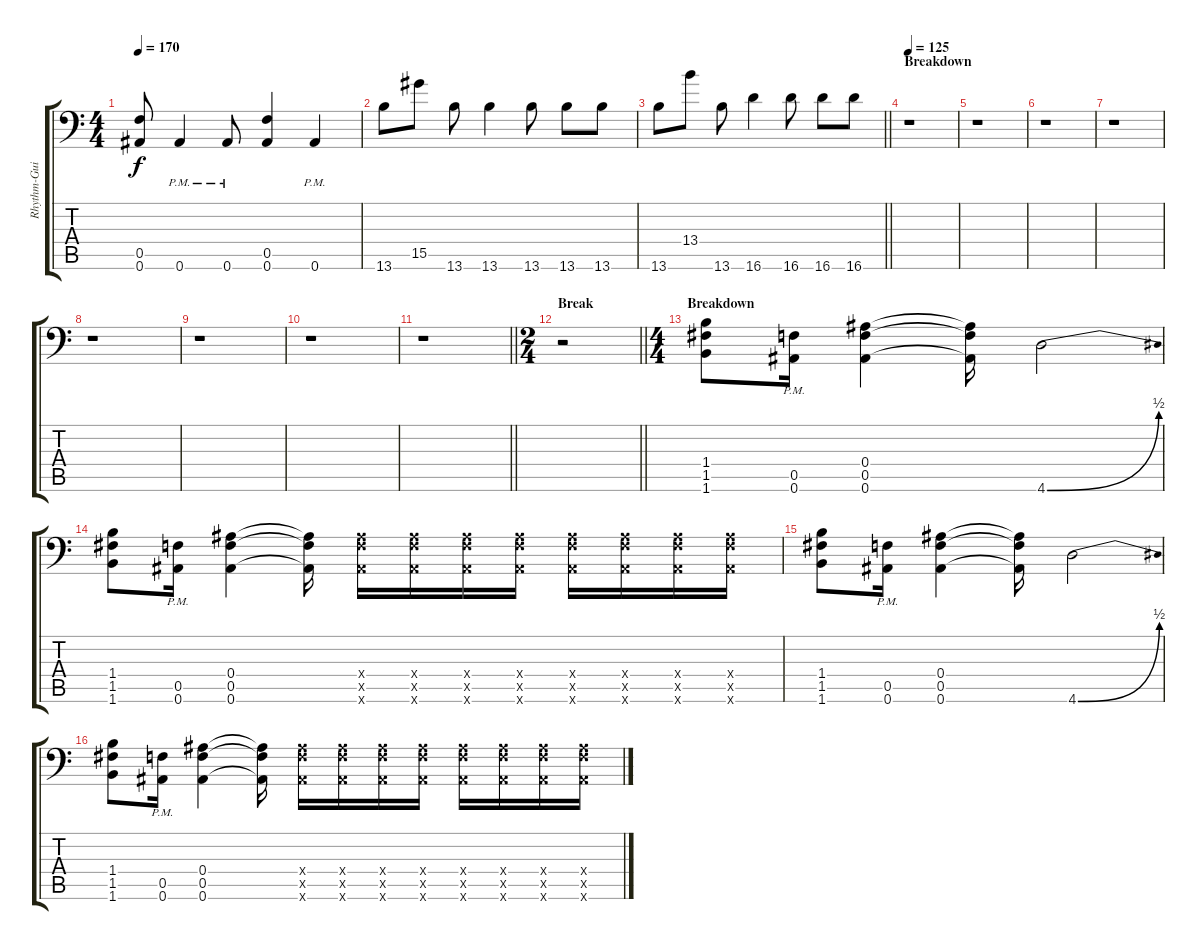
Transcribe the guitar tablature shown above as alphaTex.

\track ("Rhythm-Guitar" "Rhythm-Gui") {instrument distortionguitar}
\staff {score tabs}
\tuning (C4 G3 Eb3 Bb2 F2 Bb1) {hide}
\ts (4 4)
\tempo 170
\clef f4
\ks c
(0.5{t} 0.6{t}).8{dy f} 0.6{pm}.4 0.6{pm}.8 (0.5 0.6).4 0.6{pm}.4 |
13.6.8 15.5.8 13.6.8 13.6.4 13.6.8 13.6.8 13.6.8 |
\barLineRight lightlight
13.6.8 13.4.8 13.6.8 16.6.4 16.6.8 16.6.8 16.6.8 |
\section ("" "Breakdown")
\tempo 125
r.1 |
r.1 |
r.1 |
r.1 |
r.1 |
r.1 |
r.1 |
\barLineRight lightlight
r.1 |
\ts (2 4)
\section ("" "Break")
\barLineRight lightlight
r.2 |
\ts (4 4)
\section ("" "Breakdown")
(1.4 1.5 1.6).8 (0.5{pm} 0.6{pm}).16 (0.4 0.5 0.6).4 (0.4{t} 0.5{t} 0.6{t}).16 4.6{be (bend 0 0 60 2)}.2 |
(1.4 1.5 1.6).8 (0.5{pm} 0.6{pm}).16 (0.4 0.5 0.6).4 (0.4{t} 0.5{t} 0.6{t}).16 (0.4{x} 0.5{x} 0.6{x}).16 (0.4{x} 0.5{x} 0.6{x}).16 (0.4{x} 0.5{x} 0.6{x}).16 (0.4{x} 0.5{x} 0.6{x}).16 (0.4{x} 0.5{x} 0.6{x}).16 (0.4{x} 0.5{x} 0.6{x}).16 (0.4{x} 0.5{x} 0.6{x}).16 (0.4{x} 0.5{x} 0.6{x}).16 |
(1.4 1.5 1.6).8 (0.5{pm} 0.6{pm}).16 (0.4 0.5 0.6).4 (0.4{t} 0.5{t} 0.6{t}).16 4.6{be (bend 0 0 60 2)}.2 |
(1.4 1.5 1.6).8 (0.5{pm} 0.6{pm}).16 (0.4 0.5 0.6).4 (0.4{t} 0.5{t} 0.6{t}).16 (0.4{x} 0.5{x} 0.6{x}).16 (0.4{x} 0.5{x} 0.6{x}).16 (0.4{x} 0.5{x} 0.6{x}).16 (0.4{x} 0.5{x} 0.6{x}).16 (0.4{x} 0.5{x} 0.6{x}).16 (0.4{x} 0.5{x} 0.6{x}).16 (0.4{x} 0.5{x} 0.6{x}).16 (0.4{x} 0.5{x} 0.6{x}).16
